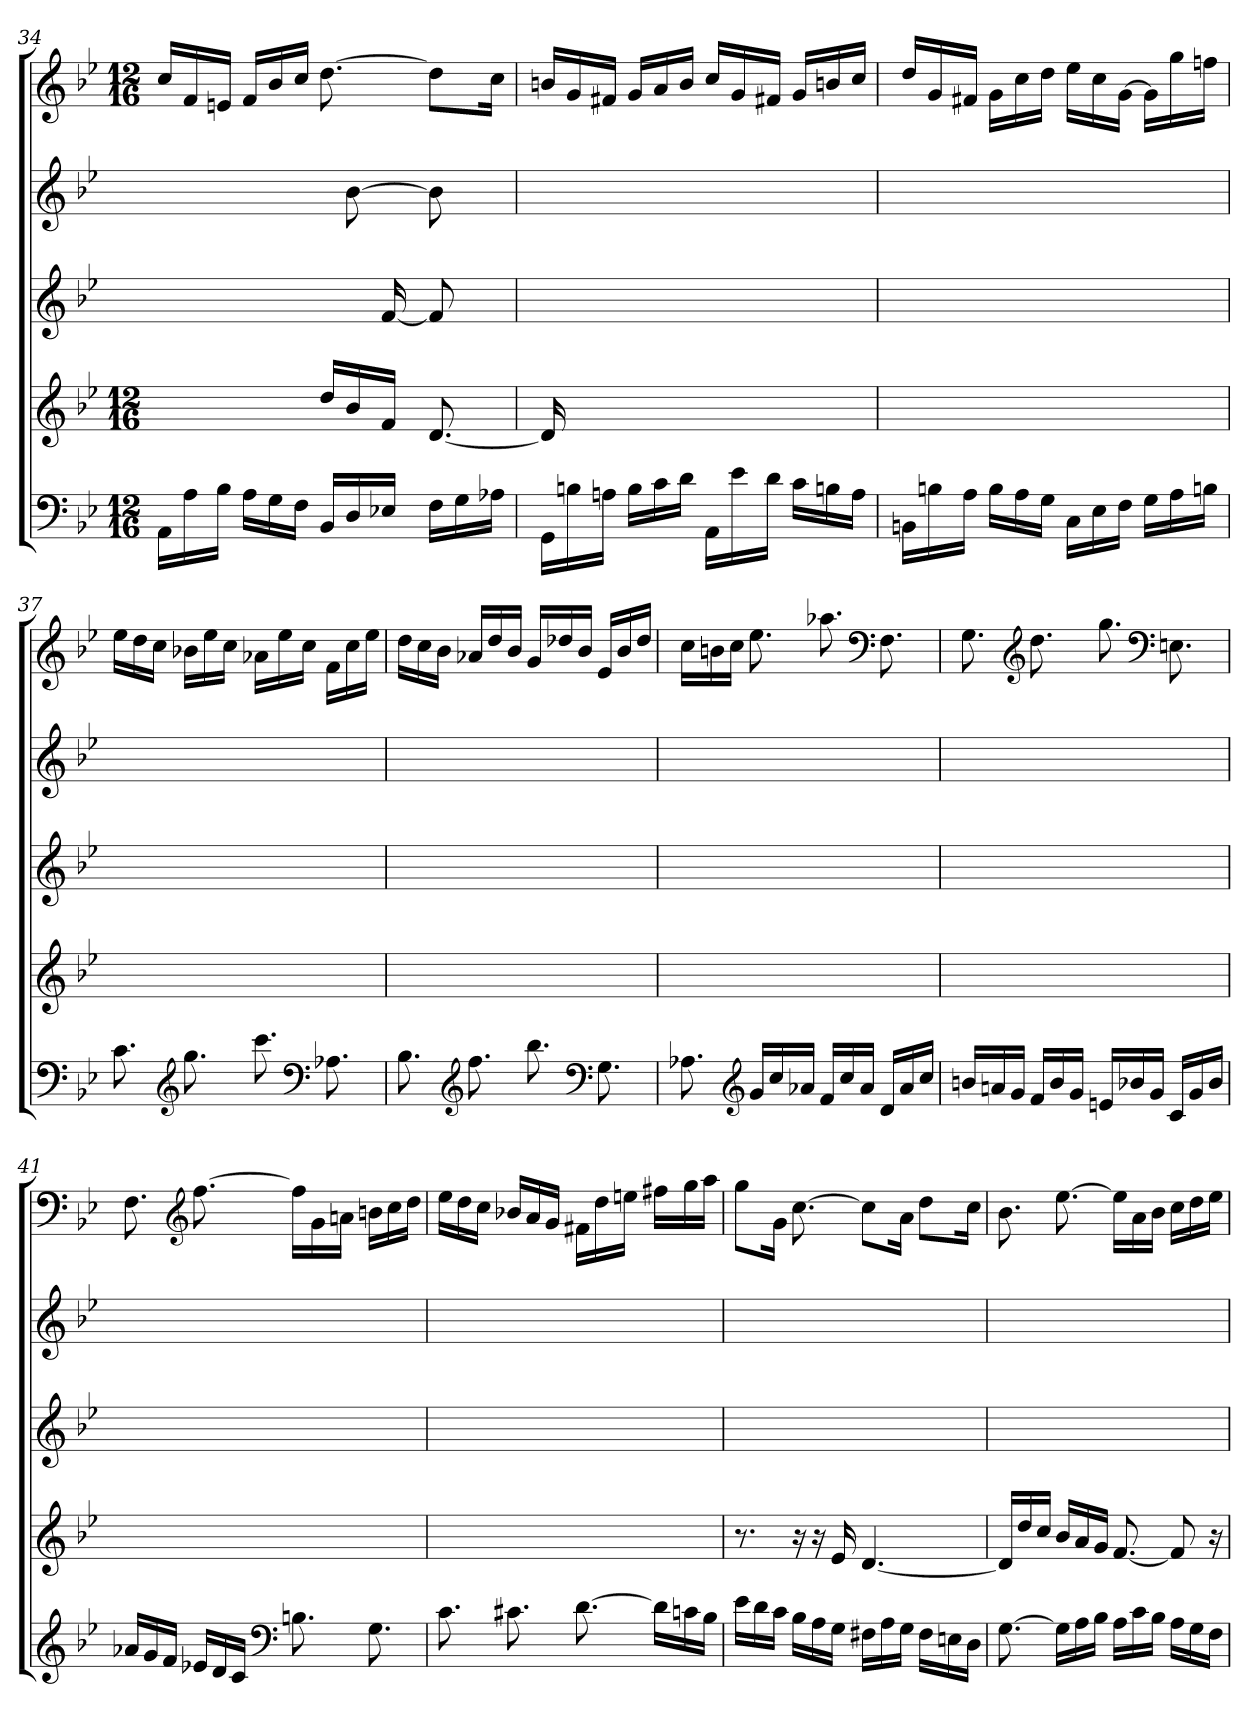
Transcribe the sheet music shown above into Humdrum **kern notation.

**kern	**kern	**kern	**kern	**kern
*part5	*part4	*part3	*part2	*part1
*staff5	*staff4	*staff3	*staff2	*staff1
*clefF4	*clefG2	*clefG2	*clefG2	*clefG2
*k[b-e-]	*k[b-e-]	*k[b-e-]	*k[b-e-]	*k[b-e-]
*B-:	*B-:	*	*	*B-:
*M12/16	*M12/16	*	*	*M12/16
=34	=34	=34	=34	=34
16AA\LL	4.ryy	4.ryy	4.ryy	16cc/LL
16A\	.	.	.	16f/
16B-\JJ	.	.	.	16en/JJ
16A\LL	.	.	.	16f/LL
16G\	.	.	.	16b-/
16F\JJ	.	.	.	16cc/JJ
16BB-/LL	16dd/LL	8ryy	16ryy	[8.dd
16D/	16b-/	.	[8b-	.
16E-X/JJ	16f/JJ	[16f	.	.
16F\LL	[8.d	8f]	8b-]	8dd\L]
16G\	.	.	.	.
16A-X\JJ	.	16ryy	16ryy	16cc\Jk
=35	=35	=35	=35	=35
16GG\LL	16d]	2.ryy	2.ryy	16bn/LL
16Bn\	8ryy	.	.	16g/
16An\JJ	.	.	.	16f#X/JJ
16B\LL	8.ryy	.	.	16g/LL
16c\	.	.	.	16a/
16d\JJ	.	.	.	16b/JJ
16AA\LL	4.ryy	.	.	16cc/LL
16e-\	.	.	.	16g/
16d\JJ	.	.	.	16f#X/JJ
16c\LL	.	.	.	16g/LL
16Bn\	.	.	.	16bn/
16A\JJ	.	.	.	16cc/JJ
=36	=36	=36	=36	=36
16BBn\LL	2.ryy	2.ryy	2.ryy	16dd/LL
16Bn\	.	.	.	16g/
16A\JJ	.	.	.	16f#X/JJ
16B\LL	.	.	.	16g\LL
16A\	.	.	.	16cc\
16G\JJ	.	.	.	16dd\JJ
16C\LL	.	.	.	16ee-\LL
16E-\	.	.	.	16cc\
16F\JJ	.	.	.	[16g\JJ
16G\LL	.	.	.	16g\LL]
16A\	.	.	.	16gg\
16Bn\JJ	.	.	.	16ffn\JJ
=37	=37	=37	=37	=37
8.c	2.ryy	2.ryy	2.ryy	16ee-\LL
.	.	.	.	16dd\
.	.	.	.	16cc\JJ
*clefG2	*	*	*	*
8.gg	.	.	.	16b-X\LL
.	.	.	.	16ee-\
.	.	.	.	16cc\JJ
8.ccc	.	.	.	16a-X\LL
.	.	.	.	16ee-\
.	.	.	.	16cc\JJ
*clefF4	*	*	*	*
8.A-X	.	.	.	16f\LL
.	.	.	.	16cc\
.	.	.	.	16ee-\JJ
=38	=38	=38	=38	=38
8.B-	2.ryy	2.ryy	2.ryy	16dd\LL
.	.	.	.	16cc\
.	.	.	.	16b-\JJ
*clefG2	*	*	*	*
8.ff	.	.	.	16a-X/LL
.	.	.	.	16dd/
.	.	.	.	16b-/JJ
8.bb-	.	.	.	16g/LL
.	.	.	.	16dd-X/
.	.	.	.	16b-/JJ
*clefF4	*	*	*	*
8.G	.	.	.	16e-/LL
.	.	.	.	16b-/
.	.	.	.	16dd-/JJ
=39	=39	=39	=39	=39
8.A-X	2.ryy	2.ryy	2.ryy	16cc\LL
.	.	.	.	16bn\
.	.	.	.	16cc\JJ
*clefG2	*	*	*	*
16g/LL	.	.	.	8.ee-
16cc/	.	.	.	.
16a-X/JJ	.	.	.	.
16f/LL	.	.	.	8.aa-X
16cc/	.	.	.	.
16a-/JJ	.	.	.	.
*	*	*	*	*clefF4
16d/LL	.	.	.	8.F
16a-/	.	.	.	.
16cc/JJ	.	.	.	.
=40	=40	=40	=40	=40
16bn/LL	2.ryy	2.ryy	2.ryy	8.G
16an/	.	.	.	.
16g/JJ	.	.	.	.
*	*	*	*	*clefG2
16f/LL	.	.	.	8.dd
16b/	.	.	.	.
16g/JJ	.	.	.	.
16en/LL	.	.	.	8.gg
16b-X/	.	.	.	.
16g/JJ	.	.	.	.
*	*	*	*	*clefF4
16c/LL	.	.	.	8.En
16g/	.	.	.	.
16b-/JJ	.	.	.	.
=41	=41	=41	=41	=41
16a-X/LL	2.ryy	2.ryy	2.ryy	8.F
16g/	.	.	.	.
16f/JJ	.	.	.	.
*	*	*	*	*clefG2
16e-X/LL	.	.	.	[8.ff
16d/	.	.	.	.
16c/JJ	.	.	.	.
*clefF4	*	*	*	*
8.Bn	.	.	.	16ff\LL]
.	.	.	.	16g\
.	.	.	.	16an\JJ
8.G	.	.	.	16bn\LL
.	.	.	.	16cc\
.	.	.	.	16dd\JJ
=42	=42	=42	=42	=42
8.c	2.ryy	2.ryy	2.ryy	16ee-\LL
.	.	.	.	16dd\
.	.	.	.	16cc\JJ
8.c#X	.	.	.	16b-X/LL
.	.	.	.	16a/
.	.	.	.	16g/JJ
[8.d	.	.	.	16f#X\LL
.	.	.	.	16dd\
.	.	.	.	16een\JJ
16d\LL]	.	.	.	16ff#X\LL
16cn\	.	.	.	16gg\
16B-\JJ	.	.	.	16aa\JJ
=43	=43	=43	=43	=43
16e-\LL	8.r	2.ryy	2.ryy	8gg\L
16d\	.	.	.	.
16c\JJ	.	.	.	16g\Jk
16B-\LL	16r	.	.	[8.cc
16A\	16r	.	.	.
16G\JJ	16e-	.	.	.
16F#X\LL	[4.d	.	.	8cc\L]
16A\	.	.	.	.
16G\JJ	.	.	.	16a\Jk
16F#\LL	.	.	.	8dd\L
16En\	.	.	.	.
16D\JJ	.	.	.	16cc\Jk
=44	=44	=44	=44	=44
[8.G	16d/LL]	2.ryy	2.ryy	8.b-
.	16dd/	.	.	.
.	16cc/JJ	.	.	.
16G\LL]	16b-/LL	.	.	[8.ee-
16A\	16a/	.	.	.
16B-\JJ	16g/JJ	.	.	.
16A\LL	[8.f	.	.	16ee-\LL]
16c\	.	.	.	16a\
16B-\JJ	.	.	.	16b-\JJ
16A\LL	8f]	.	.	16cc\LL
16G\	.	.	.	16dd\
16F\JJ	16r	.	.	16ee-\JJ
=	=	=	=	=
*-	*-	*-	*-	*-
